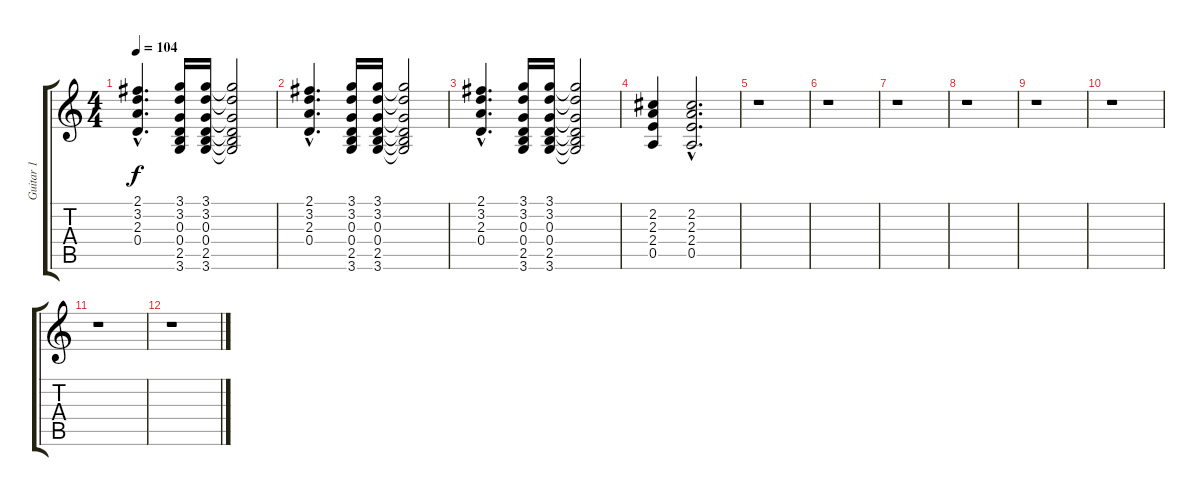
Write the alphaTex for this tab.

\track ("Guitar 1" "Guitar 1") {instrument acousticguitarnylon}
\staff {score tabs}
\tuning (E4 B3 G3 D3 A2 E2) {hide}
\ts (4 4)
\tempo 104
\clef g2
\ks c
(2.1{hac} 3.2{hac} 2.3{hac} 0.4{hac}).4{d dy f} (3.1 3.2 0.3 0.4 2.5 3.6).16 (3.1 3.2 0.3 0.4 2.5 3.6).16 (3.1{t} 3.2{t} 0.3{t} 0.4{t} 2.5{t} 3.6{t}).2 |
(2.1{hac} 3.2{hac} 2.3{hac} 0.4{hac}).4{d} (3.1 3.2 0.3 0.4 2.5 3.6).16 (3.1 3.2 0.3 0.4 2.5 3.6).16 (3.1{t} 3.2{t} 0.3{t} 0.4{t} 2.5{t} 3.6{t}).2 |
(2.1{hac} 3.2{hac} 2.3{hac} 0.4{hac}).4{d} (3.1 3.2 0.3 0.4 2.5 3.6).16 (3.1 3.2 0.3 0.4 2.5 3.6).16 (3.1{t} 3.2{t} 0.3{t} 0.4{t} 2.5{t} 3.6{t}).2 |
(2.2 2.3 2.4 0.5).4 (2.2{hac} 2.3{hac} 2.4{hac} 0.5{hac}).2{d} |
r.1 |
r.1 |
r.1 |
r.1 |
r.1 |
r.1 |
r.1 |
r.1
